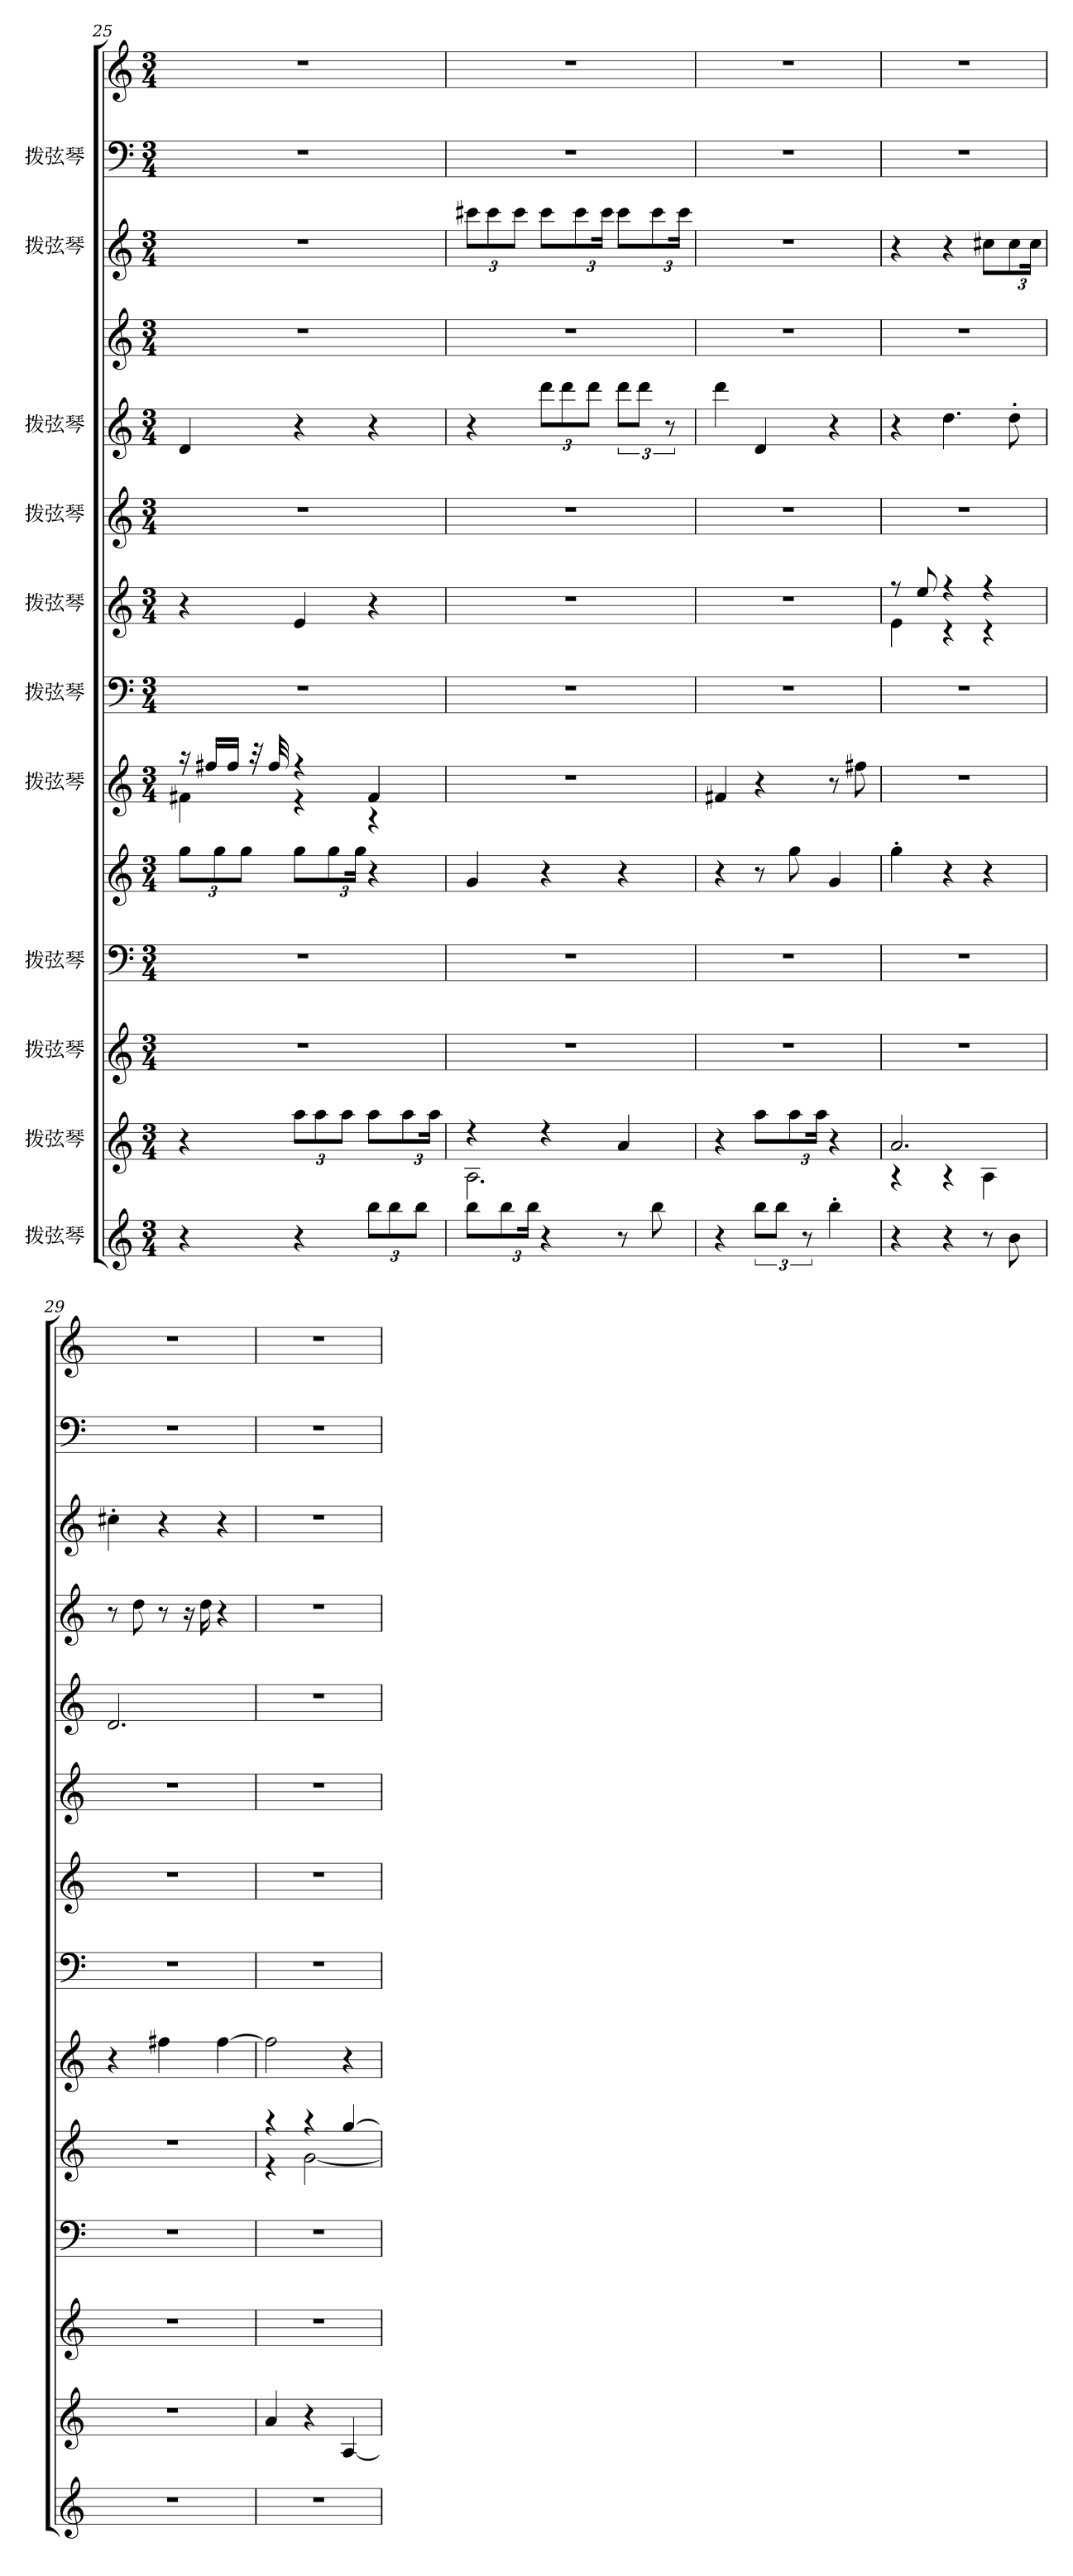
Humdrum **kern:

**kern	**kern	**kern	**kern	**kern	**kern	**kern	**kern	**kern	**kern	**kern	**kern	**kern	**kern
*part11	*part10	*part9	*part8	*part8	*part7	*part6	*part5	*part4	*part3	*part3	*part2	*part1	*part1
*staff14	*staff13	*staff12	*staff11	*staff10	*staff9	*staff8	*staff7	*staff6	*staff5	*staff4	*staff3	*staff2	*staff1
*I"拨弦琴	*I"拨弦琴	*I"拨弦琴	*I"拨弦琴	*	*I"拨弦琴	*I"拨弦琴	*I"拨弦琴	*I"拨弦琴	*I"拨弦琴	*	*I"拨弦琴	*I"拨弦琴	*
*clefG2	*clefG2	*clefG2	*clefF4	*clefG2	*clefG2	*clefF4	*clefG2	*clefG2	*clefG2	*clefG2	*clefG2	*clefF4	*clefG2
*k[]	*k[]	*k[]	*k[]	*k[]	*k[]	*k[]	*k[]	*k[]	*k[]	*k[]	*k[]	*k[]	*k[]
*M3/4	*M3/4	*M3/4	*M3/4	*M3/4	*M3/4	*M3/4	*M3/4	*M3/4	*M3/4	*M3/4	*M3/4	*M3/4	*M3/4
*	*	*	*	*Xbrackettup	*	*	*	*	*	*	*	*	*
=25	=25	=25	=25	=25	=25	=25	=25	=25	=25	=25	=25	=25	=25
*	*	*	*	*	*^	*	*	*	*	*	*	*	*
4r	4r	2.r	2.r	12gg\L	16r	4f#X\	2.r	4r	2.r	4d/	2.r	2.r	2.r	2.r
.	.	.	.	.	16ff#X/LL	.	.	.	.	.	.	.	.	.
.	.	.	.	12gg\	.	.	.	.	.	.	.	.	.	.
.	.	.	.	.	16ff#/JJ	.	.	.	.	.	.	.	.	.
.	.	.	.	12gg\J	.	.	.	.	.	.	.	.	.	.
.	.	.	.	.	32r	.	.	.	.	.	.	.	.	.
.	.	.	.	.	32ff#/	.	.	.	.	.	.	.	.	.
*	*Xbrackettup	*	*	*	*	*	*	*	*	*	*	*	*	*
4r	12aa\L	.	.	8gg\L	4r	4r	.	4e/	.	4r	.	.	.	.
.	12aa\	.	.	.	.	.	.	.	.	.	.	.	.	.
.	.	.	.	12gg\	.	.	.	.	.	.	.	.	.	.
.	12aa\J	.	.	.	.	.	.	.	.	.	.	.	.	.
.	.	.	.	24gg\Jk	.	.	.	.	.	.	.	.	.	.
*Xbrackettup	*	*	*	*	*	*	*	*	*	*	*	*	*	*
12bb\L	8aa\L	.	.	4r	4f#/	4r	.	4r	.	4r	.	.	.	.
12bb\	.	.	.	.	.	.	.	.	.	.	.	.	.	.
.	12aa\	.	.	.	.	.	.	.	.	.	.	.	.	.
12bb\J	.	.	.	.	.	.	.	.	.	.	.	.	.	.
.	24aa\Jk	.	.	.	.	.	.	.	.	.	.	.	.	.
*	*	*	*	*	*v	*v	*	*	*	*	*	*	*	*
!!LO:PB:g=z
=26	=26	=26	=26	=26	=26	=26	=26	=26	=26	=26	=26	=26	=26
*	*^	*	*	*	*	*	*	*	*	*	*	*	*
*	*	*	*	*	*	*	*	*	*	*	*	*Xbrackettup	*	*
8bb\L	4r	2.A\	2.r	2.r	4g/	2.r	2.r	2.r	2.r	4r	2.r	12ccc#X\L	2.r	2.r
.	.	.	.	.	.	.	.	.	.	.	.	12ccc#\	.	.
12bb\	.	.	.	.	.	.	.	.	.	.	.	.	.	.
.	.	.	.	.	.	.	.	.	.	.	.	12ccc#\J	.	.
24bb\Jk	.	.	.	.	.	.	.	.	.	.	.	.	.	.
*	*	*	*	*	*	*	*	*	*	*Xbrackettup	*	*	*	*
4r	4r	.	.	.	4r	.	.	.	.	12ddd\L	.	8ccc#\L	.	.
.	.	.	.	.	.	.	.	.	.	12ddd\	.	.	.	.
.	.	.	.	.	.	.	.	.	.	.	.	12ccc#\	.	.
.	.	.	.	.	.	.	.	.	.	12ddd\J	.	.	.	.
.	.	.	.	.	.	.	.	.	.	.	.	24ccc#\Jk	.	.
*	*	*	*	*	*	*	*	*	*	*brackettup	*	*	*	*
8r	4a/	.	.	.	4r	.	.	.	.	12ddd\L	.	8ccc#\L	.	.
.	.	.	.	.	.	.	.	.	.	12ddd\J	.	.	.	.
8bb\	.	.	.	.	.	.	.	.	.	.	.	12ccc#\	.	.
.	.	.	.	.	.	.	.	.	.	12r	.	.	.	.
.	.	.	.	.	.	.	.	.	.	.	.	24ccc#\Jk	.	.
*	*v	*v	*	*	*	*	*	*	*	*	*	*	*	*
=27	=27	=27	=27	=27	=27	=27	=27	=27	=27	=27	=27	=27	=27
4r	4r	2.r	2.r	4r	4f#X/	2.r	2.r	2.r	4ddd\	2.r	2.r	2.r	2.r
*brackettup	*	*	*	*	*	*	*	*	*	*	*	*	*
12bb\L	8aa\L	.	.	8r	4r	.	.	.	4d/	.	.	.	.
12bb\J	.	.	.	.	.	.	.	.	.	.	.	.	.
.	12aa\	.	.	8gg\	.	.	.	.	.	.	.	.	.
12r	.	.	.	.	.	.	.	.	.	.	.	.	.
.	24aa\Jk	.	.	.	.	.	.	.	.	.	.	.	.
4bb'\	4r	.	.	4g/	8r	.	.	.	4r	.	.	.	.
.	.	.	.	.	8ff#X\	.	.	.	.	.	.	.	.
=28	=28	=28	=28	=28	=28	=28	=28	=28	=28	=28	=28	=28	=28
*	*^	*	*	*	*	*	*^	*	*	*	*	*	*
4r	2.a/	4r	2.r	2.r	4gg'\	2.r	2.r	8r	4e\	2.r	4r	2.r	4r	2.r	2.r
.	.	.	.	.	.	.	.	8ee/	.	.	.	.	.	.	.
4r	.	4r	.	.	4r	.	.	4r	4r	.	4.dd\	.	4r	.	.
8r	.	4A\	.	.	4r	.	.	4r	4r	.	.	.	8cc#X\L	.	.
8b\	.	.	.	.	.	.	.	.	.	.	8dd'\	.	12cc#\	.	.
.	.	.	.	.	.	.	.	.	.	.	.	.	24cc#\Jk	.	.
*	*v	*v	*	*	*	*	*	*v	*v	*	*	*	*	*	*
=29	=29	=29	=29	=29	=29	=29	=29	=29	=29	=29	=29	=29	=29
2.r	2.r	2.r	2.r	2.r	4r	2.r	2.r	2.r	2.d/	8r	4cc#X'\	2.r	2.r
.	.	.	.	.	.	.	.	.	.	8dd\	.	.	.
.	.	.	.	.	4ff#X\	.	.	.	.	8r	4r	.	.
.	.	.	.	.	.	.	.	.	.	16r	.	.	.
.	.	.	.	.	.	.	.	.	.	16dd\	.	.	.
.	.	.	.	.	[4ff#\	.	.	.	.	4r	4r	.	.
=30	=30	=30	=30	=30	=30	=30	=30	=30	=30	=30	=30	=30	=30
*	*	*	*	*^	*	*	*	*	*	*	*	*	*
2.r	4a/	2.r	2.r	4r	4r	2ff#\]	2.r	2.r	2.r	2.r	2.r	2.r	2.r	2.r
.	4r	.	.	4r	[2g\	.	.	.	.	.	.	.	.	.
.	[4A/	.	.	[4gg/	.	4r	.	.	.	.	.	.	.	.
*	*	*	*	*v	*v	*	*	*	*	*	*	*	*	*
=	=	=	=	=	=	=	=	=	=	=	=	=	=
*-	*-	*-	*-	*-	*-	*-	*-	*-	*-	*-	*-	*-	*-
